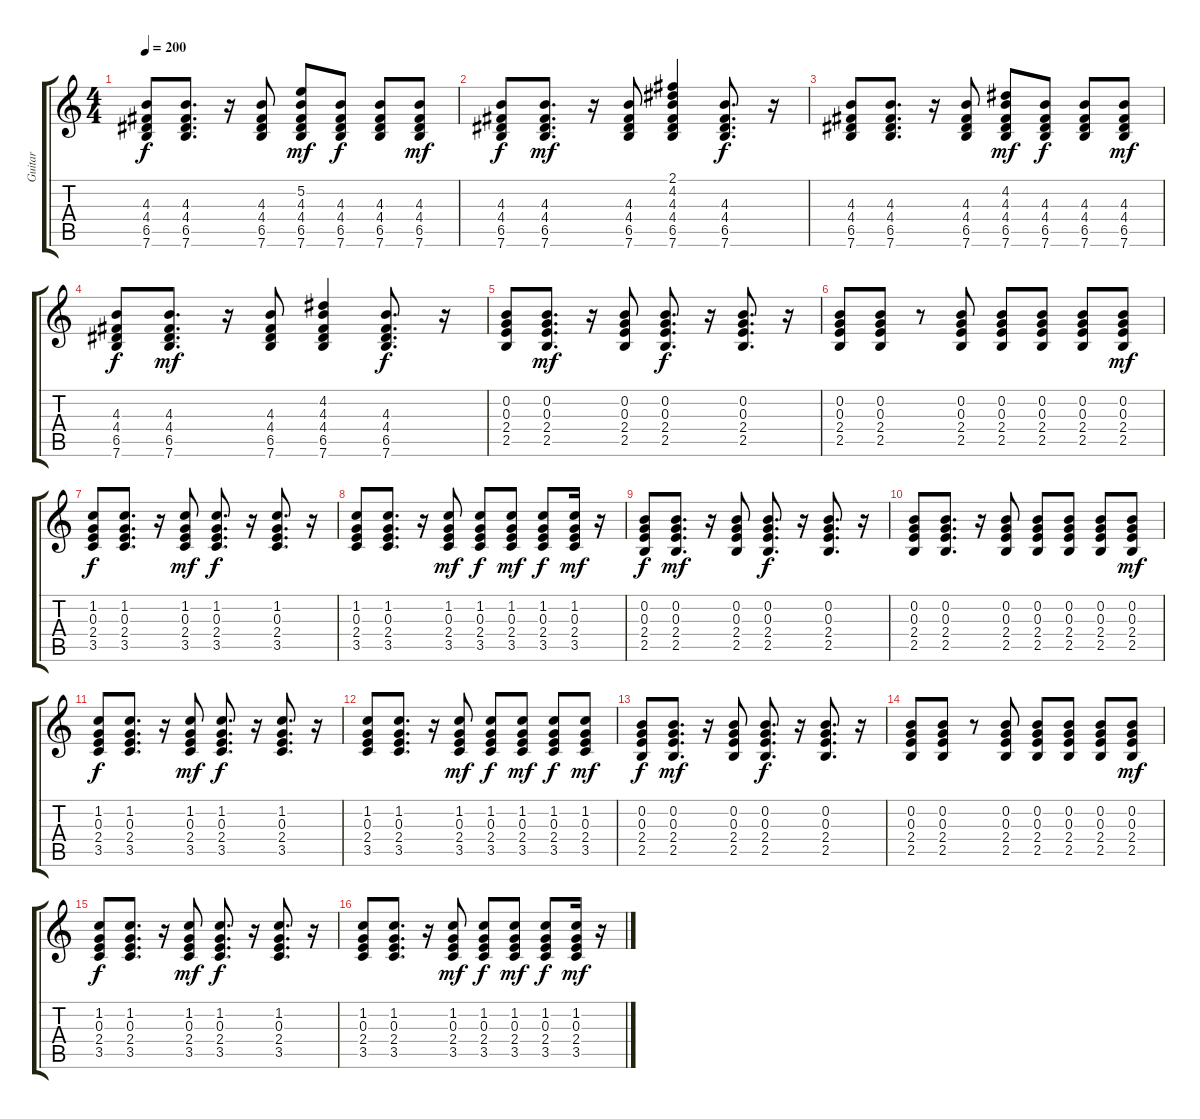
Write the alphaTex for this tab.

\track ("Guitar" "Guitar") {instrument acousticguitarsteel}
\staff {score tabs}
\tuning (E4 B3 G3 D3 A2 E2) {hide}
\ts (4 4)
\tempo 200
\clef g2
\ks c
(4.3 4.4 6.5 7.6).8{dy f} (4.3 4.4 6.5 7.6).8{d} r.16 (4.3 4.4 6.5 7.6).8 (5.2 4.3 4.4 6.5 7.6).8{dy mf} (4.3 4.4 6.5 7.6).8{dy f} (4.3 4.4 6.5 7.6).8 (4.3 4.4 6.5 7.6).8{dy mf} |
(4.3 4.4 6.5 7.6).8{dy f} (4.3 4.4 6.5 7.6).8{d dy mf} r.16 (4.3 4.4 6.5 7.6).8 (2.1 4.2 4.3 4.4 6.5 7.6).4 (4.3 4.4 6.5 7.6).8{d dy f} r.16 |
(4.3 4.4 6.5 7.6).8 (4.3 4.4 6.5 7.6).8{d} r.16 (4.3 4.4 6.5 7.6).8 (4.2 4.3 4.4 6.5 7.6).8{dy mf} (4.3 4.4 6.5 7.6).8{dy f} (4.3 4.4 6.5 7.6).8 (4.3 4.4 6.5 7.6).8{dy mf} |
(4.3 4.4 6.5 7.6).8{dy f} (4.3 4.4 6.5 7.6).8{d dy mf} r.16 (4.3 4.4 6.5 7.6).8 (4.2 4.3 4.4 6.5 7.6).4 (4.3 4.4 6.5 7.6).8{d dy f} r.16 |
(0.2 0.3 2.4 2.5).8 (0.2 0.3 2.4 2.5).8{d dy mf} r.16 (0.2 0.3 2.4 2.5).8 (0.2 0.3 2.4 2.5).8{d dy f} r.16 (0.2 0.3 2.4 2.5).8{d} r.16 |
(0.2 0.3 2.4 2.5).8 (0.2 0.3 2.4 2.5).8 r.8 (0.2 0.3 2.4 2.5).8 (0.2 0.3 2.4 2.5).8 (0.2 0.3 2.4 2.5).8 (0.2 0.3 2.4 2.5).8 (0.2 0.3 2.4 2.5).8{dy mf} |
(1.2 0.3 2.4 3.5).8{dy f} (1.2 0.3 2.4 3.5).8{d} r.16 (1.2 0.3 2.4 3.5).8{dy mf} (1.2 0.3 2.4 3.5).8{d dy f} r.16 (1.2 0.3 2.4 3.5).8{d} r.16 |
(1.2 0.3 2.4 3.5).8 (1.2 0.3 2.4 3.5).8{d} r.16 (1.2 0.3 2.4 3.5).8{dy mf} (1.2 0.3 2.4 3.5).8{dy f} (1.2 0.3 2.4 3.5).8{dy mf} (1.2 0.3 2.4 3.5).8{dy f} (1.2 0.3 2.4 3.5).16{dy mf} r.16 |
(0.2 0.3 2.4 2.5).8{dy f} (0.2 0.3 2.4 2.5).8{d dy mf} r.16 (0.2 0.3 2.4 2.5).8 (0.2 0.3 2.4 2.5).8{d dy f} r.16 (0.2 0.3 2.4 2.5).8{d} r.16 |
(0.2 0.3 2.4 2.5).8 (0.2 0.3 2.4 2.5).8{d} r.16 (0.2 0.3 2.4 2.5).8 (0.2 0.3 2.4 2.5).8 (0.2 0.3 2.4 2.5).8 (0.2 0.3 2.4 2.5).8 (0.2 0.3 2.4 2.5).8{dy mf} |
(1.2 0.3 2.4 3.5).8{dy f} (1.2 0.3 2.4 3.5).8{d} r.16 (1.2 0.3 2.4 3.5).8{dy mf} (1.2 0.3 2.4 3.5).8{d dy f} r.16 (1.2 0.3 2.4 3.5).8{d} r.16 |
(1.2 0.3 2.4 3.5).8 (1.2 0.3 2.4 3.5).8{d} r.16 (1.2 0.3 2.4 3.5).8{dy mf} (1.2 0.3 2.4 3.5).8{dy f} (1.2 0.3 2.4 3.5).8{dy mf} (1.2 0.3 2.4 3.5).8{dy f} (1.2 0.3 2.4 3.5).8{dy mf} |
(0.2 0.3 2.4 2.5).8{dy f} (0.2 0.3 2.4 2.5).8{d dy mf} r.16 (0.2 0.3 2.4 2.5).8 (0.2 0.3 2.4 2.5).8{d dy f} r.16 (0.2 0.3 2.4 2.5).8{d} r.16 |
(0.2 0.3 2.4 2.5).8 (0.2 0.3 2.4 2.5).8 r.8 (0.2 0.3 2.4 2.5).8 (0.2 0.3 2.4 2.5).8 (0.2 0.3 2.4 2.5).8 (0.2 0.3 2.4 2.5).8 (0.2 0.3 2.4 2.5).8{dy mf} |
(1.2 0.3 2.4 3.5).8{dy f} (1.2 0.3 2.4 3.5).8{d} r.16 (1.2 0.3 2.4 3.5).8{dy mf} (1.2 0.3 2.4 3.5).8{d dy f} r.16 (1.2 0.3 2.4 3.5).8{d} r.16 |
(1.2 0.3 2.4 3.5).8 (1.2 0.3 2.4 3.5).8{d} r.16 (1.2 0.3 2.4 3.5).8{dy mf} (1.2 0.3 2.4 3.5).8{dy f} (1.2 0.3 2.4 3.5).8{dy mf} (1.2 0.3 2.4 3.5).8{dy f} (1.2 0.3 2.4 3.5).16{dy mf} r.16
